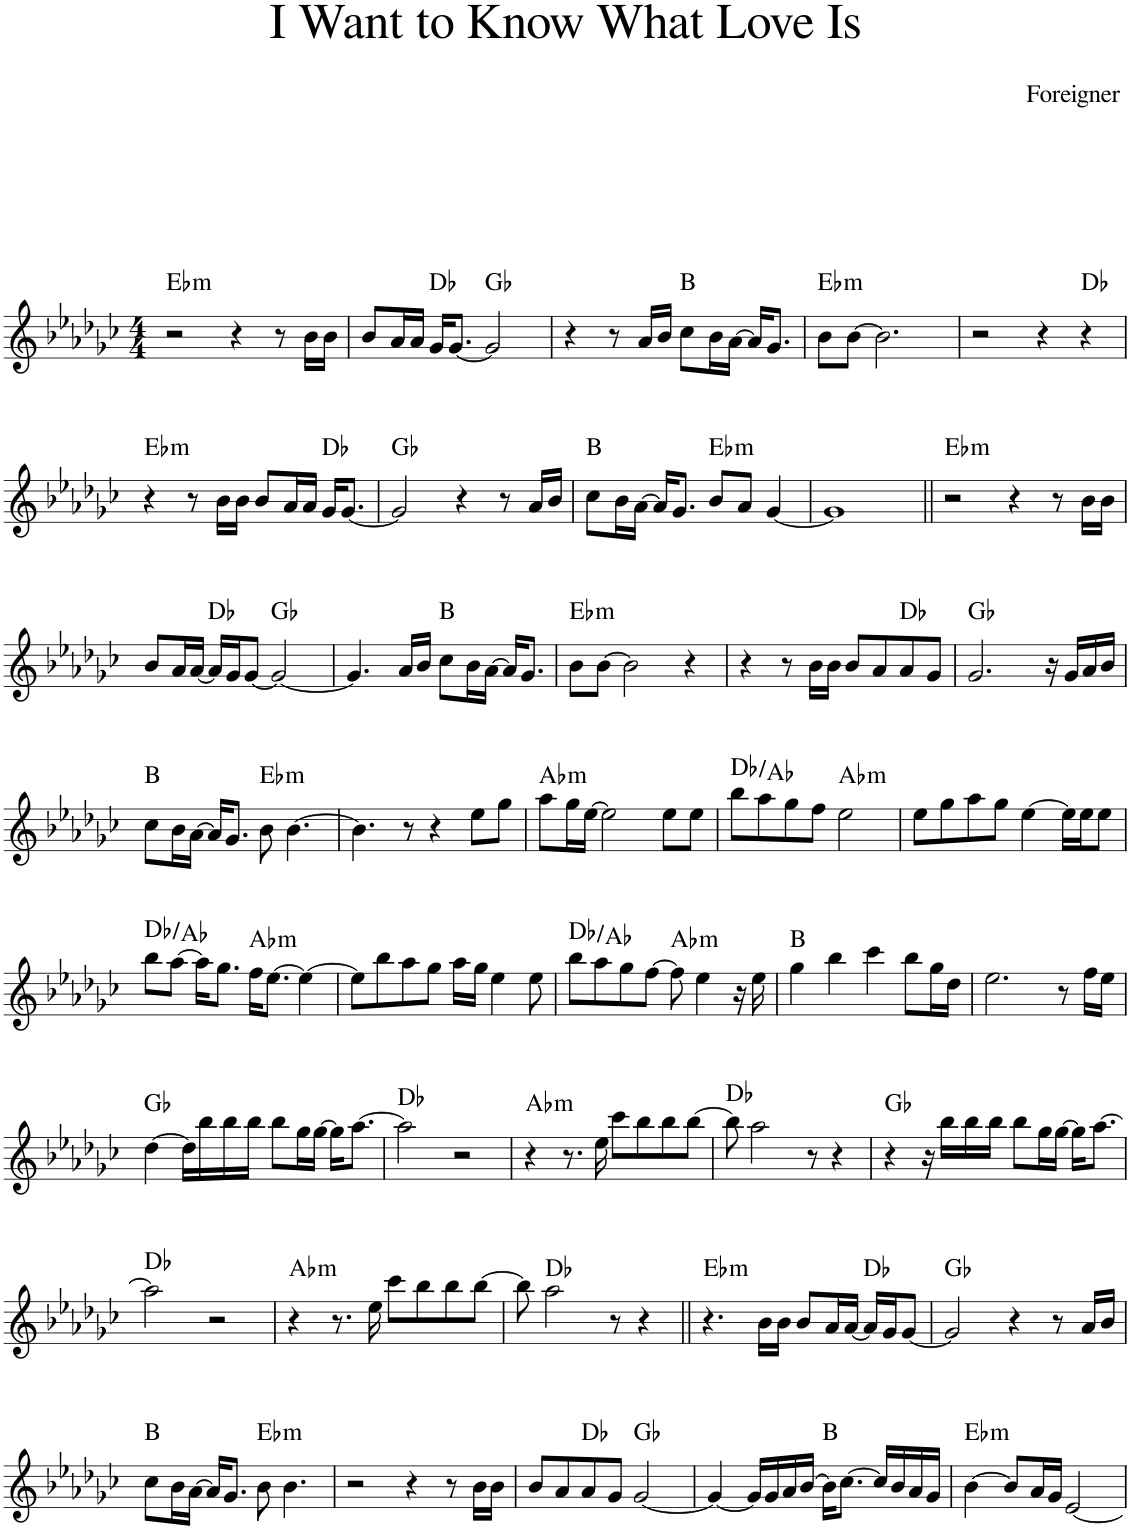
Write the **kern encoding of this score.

**kern	**harte
*part1	*part1
*staff1	*
*I"Piano	*
*I'Pno.	*
*clefG2	*
*k[b-e-a-d-g-c-]	*
*M4/4	*
=1	=1
!	!LO:H:kt=m
2r	Eb:min
4r	.
8r	.
16b-\LL	.
16b-\JJ	.
=2	=2
8b-/L	.
16a-/L	.
16a-/JJ	.
16g-/KL	Db:maj
[8.g-/J	.
2g-/]	Gb:maj
=3	=3
4r	.
8r	.
16a-/LL	.
16b-/JJ	.
8cc-\L	B:maj
16b-\L	.
[16a-\JJ	.
16a-/KL]	.
8.g-/J	.
=4	=4
!	!LO:H:kt=m
8b-\L	Eb:min
[8b-\J	.
2.b-\]	.
=5	=5
2r	.
4r	.
4r	Db:maj
!!LO:LB:g=z
=6	=6
!	!LO:H:kt=m
4r	Eb:min
8r	.
16b-\LL	.
16b-\JJ	.
8b-/L	.
16a-/L	.
16a-/JJ	.
16g-/KL	Db:maj
[8.g-/J	.
=7	=7
2g-/]	Gb:maj
4r	.
8r	.
16a-/LL	.
16b-/JJ	.
=8	=8
8cc-\L	B:maj
16b-\L	.
[16a-\JJ	.
16a-/KL]	.
8.g-/J	.
!	!LO:H:kt=m
8b-/L	Eb:min
8a-/J	.
[4g-/	.
=9	=9
1g-]	.
=10||	=10||
!	!LO:H:kt=m
2r	Eb:min
4r	.
8r	.
16b-\LL	.
16b-\JJ	.
!!LO:LB:g=z
=11	=11
8b-/L	.
16a-/L	.
[16a-/JJ	.
16a-/LL]	Db:maj
16g-/J	.
[8g-/J	.
2g-/_	Gb:maj
=12	=12
4.g-/]	.
16a-/LL	.
16b-/JJ	.
8cc-\L	B:maj
16b-\L	.
[16a-\JJ	.
16a-/KL]	.
8.g-/J	.
=13	=13
!	!LO:H:kt=m
8b-\L	Eb:min
[8b-\J	.
2b-\]	.
4r	.
=14	=14
4r	.
8r	.
16b-\LL	.
16b-\JJ	.
8b-/L	.
8a-/	.
8a-/	Db:maj
8g-/J	.
=15	=15
2.g-/	Gb:maj
16r	.
16g-/LL	.
16a-/	.
16b-/JJ	.
!!LO:LB:g=z
=16	=16
8cc-\L	B:maj
16b-\L	.
[16a-\JJ	.
16a-/KL]	.
8.g-/J	.
!	!LO:H:kt=m
8b-\	Eb:min
[4.b-\	.
=17	=17
4.b-\]	.
8r	.
4r	.
8ee-\L	.
8gg-\J	.
=18	=18
!	!LO:H:kt=m
8aa-\L	Ab:min
16gg-\L	.
[16ee-\JJ	.
2ee-\]	.
8ee-\L	.
8ee-\J	.
=19	=19
8bb-\L	Db:maj/5
8aa-\	.
8gg-\	.
8ff\J	.
!	!LO:H:kt=m
2ee-\	Ab:min
=20	=20
8ee-\L	.
8gg-\	.
8aa-\	.
8gg-\J	.
[4ee-\	.
16ee-\LL]	.
16ee-\J	.
8ee-\J	.
!!LO:LB:g=z
=21	=21
8bb-\L	Db:maj/5
[8aa-\J	.
16aa-\KL]	.
8.gg-\J	.
!	!LO:H:kt=m
16ff\KL	Ab:min
[8.ee-\J	.
4ee-\_	.
=22	=22
8ee-\L]	.
8bb-\	.
8aa-\	.
8gg-\J	.
16aa-\LL	.
16gg-\JJ	.
4ee-\	.
8ee-\	.
=23	=23
8bb-\L	Db:maj/5
8aa-\	.
8gg-\	.
[8ff\J	.
!	!LO:H:kt=m
8ff\]	Ab:min
4ee-\	.
16r	.
16ee-\	.
=24	=24
4gg-\	B:maj
4bb-\	.
4ccc-\	.
8bb-\L	.
16gg-\L	.
16dd-\JJ	.
=25	=25
2.ee-\	.
8r	.
16ff\LL	.
16ee-\JJ	.
!!LO:LB:g=z
=26	=26
[4dd-\	Gb:maj
16dd-\LL]	.
16bb-\	.
16bb-\	.
16bb-\JJ	.
8bb-\L	.
16gg-\L	.
[16gg-\JJ	.
16gg-\KL]	.
[8.aa-\J	.
=27	=27
2aa-\]	Db:maj
2r	.
=28	=28
!	!LO:H:kt=m
4r	Ab:min
8.r	.
16ee-\	.
8ccc-\L	.
8bb-\	.
8bb-\	.
[8bb-\J	.
=29	=29
8bb-\]	Db:maj
2aa-\	.
8r	.
4r	.
=30	=30
4r	Gb:maj
16r	.
16bb-\LL	.
16bb-\	.
16bb-\JJ	.
8bb-\L	.
16gg-\L	.
[16gg-\JJ	.
16gg-\KL]	.
[8.aa-\J	.
!!LO:LB:g=z
=31	=31
2aa-\]	Db:maj
2r	.
=32	=32
!	!LO:H:kt=m
4r	Ab:min
8.r	.
16ee-\	.
8ccc-\L	.
8bb-\	.
8bb-\	.
[8bb-\J	.
=33	=33
8bb-\]	.
2aa-\	Db:maj
8r	.
4r	.
=34||	=34||
!	!LO:H:kt=m
4.r	Eb:min
16b-\LL	.
16b-\JJ	.
8b-/L	.
16a-/L	.
[16a-/JJ	.
16a-/LL]	Db:maj
16g-/J	.
[8g-/J	.
=35	=35
2g-/]	Gb:maj
4r	.
8r	.
16a-/LL	.
16b-/JJ	.
!!LO:LB:g=z
=36	=36
8cc-\L	B:maj
16b-\L	.
[16a-\JJ	.
16a-/KL]	.
8.g-/J	.
!	!LO:H:kt=m
8b-\	Eb:min
4.b-\	.
=37	=37
2r	.
4r	.
8r	.
16b-\LL	.
16b-\JJ	.
=38	=38
8b-/L	.
8a-/	.
8a-/	Db:maj
8g-/J	.
[2g-/	Gb:maj
=39	=39
4g-/_	.
16g-/LL]	.
16g-/	.
16a-/	.
[16b-/JJ	.
16b-\KL]	B:maj
[8.cc-\J	.
16cc-/LL]	.
16b-/	.
16a-/	.
16g-/JJ	.
=40	=40
!	!LO:H:kt=m
[4b-\	Eb:min
8b-/L]	.
16a-/L	.
16g-/JJ	.
[2e-/	.
=	=
*-	*-
